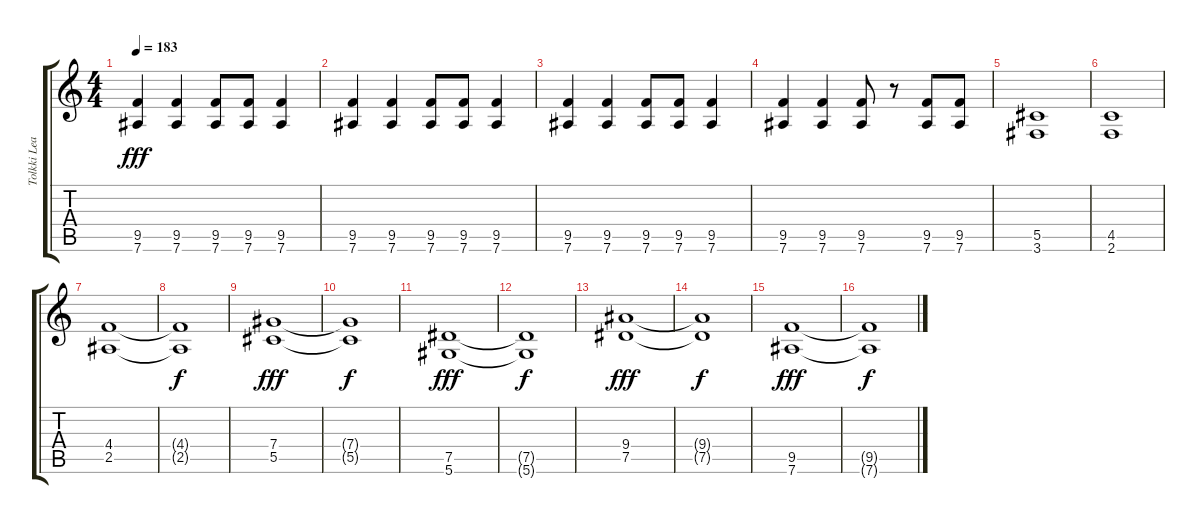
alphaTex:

\track ("Tolkki Lead" "Tolkki Lea") {instrument overdrivenguitar}
\staff {score tabs}
\tuning (Eb4 Bb3 Gb3 Db3 Ab2 Eb2) {hide}
\ts (4 4)
\tempo 183
\clef g2
\ks c
(9.5 7.6).4{dy fff} (9.5 7.6).4 (9.5 7.6).8 (9.5 7.6).8 (9.5 7.6).4 |
(9.5 7.6).4 (9.5 7.6).4 (9.5 7.6).8 (9.5 7.6).8 (9.5 7.6).4 |
(9.5 7.6).4 (9.5 7.6).4 (9.5 7.6).8 (9.5 7.6).8 (9.5 7.6).4 |
(9.5 7.6).4 (9.5 7.6).4 (9.5 7.6).8 r.8 (9.5 7.6).8 (9.5 7.6).8 |
(5.5 3.6).1 |
(4.5 2.6).1 |
(4.4 2.5).1 |
(4.4{t} 2.5{t}).1{dy f} |
(7.4 5.5).1{dy fff} |
(7.4{t} 5.5{t}).1{dy f} |
(7.5 5.6).1{dy fff} |
(7.5{t} 5.6{t}).1{dy f} |
(9.4 7.5).1{dy fff} |
(9.4{t} 7.5{t}).1{dy f} |
(9.5 7.6).1{dy fff} |
(9.5{t} 7.6{t}).1{dy f}
